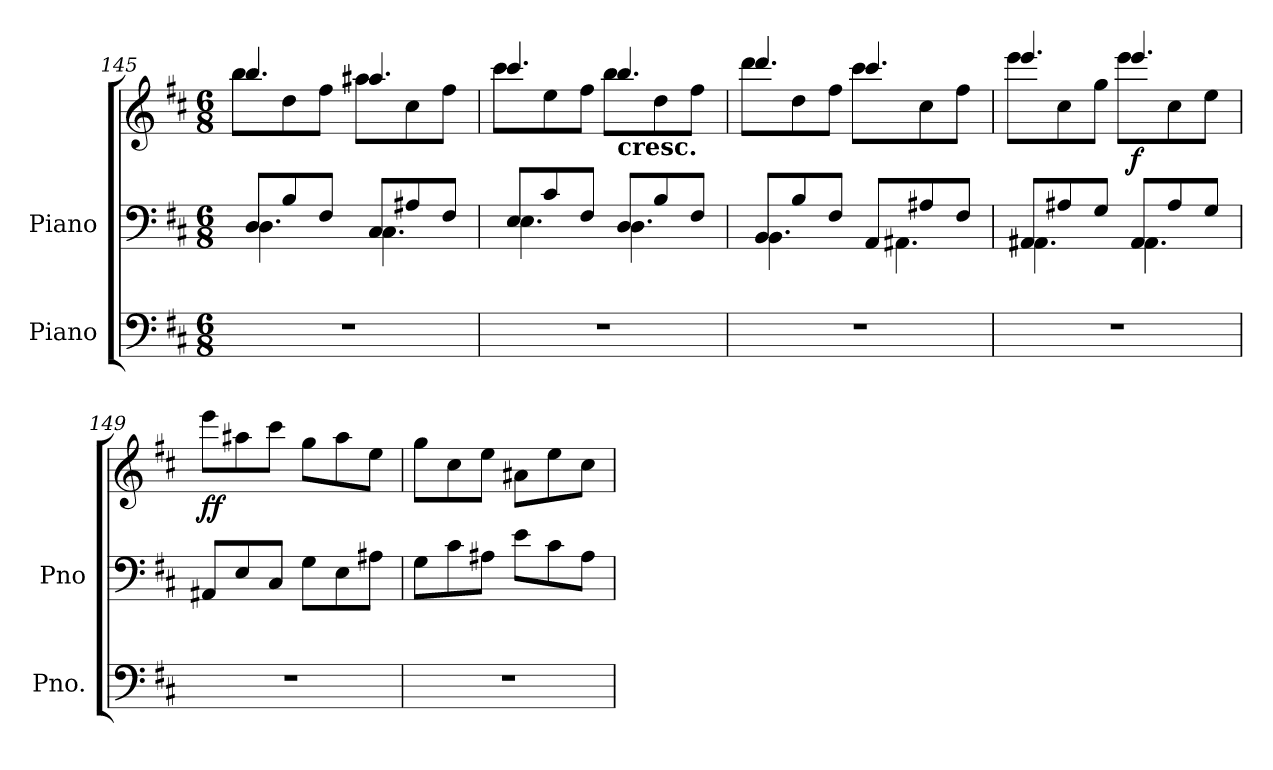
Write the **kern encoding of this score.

**kern	**kern	**kern	**dynam
*part2	*part1	*part1	*part1
*staff3	*staff2	*staff1	*staff1/2
*I"Piano	*I"Piano	*	*
*I'Pno.	*I'Pno	*	*
!!LO:LB:g=z
*clefF4	*clefF4	*clefG2	*
*k[f#c#]	*k[f#c#]	*k[f#c#]	*
*M6/8	*M6/8	*M6/8	*
=145	=145	=145	=145
*	*^	*^	*
2.r	8D/L	4.D\	4.bb/	8bb\L	.
.	8B/	.	.	8dd\	.
.	8F#/J	.	.	8ff#\J	.
.	8C#/L	4.C#\	4.aa#X/	8aa#\L	.
.	8A#X/	.	.	8cc#\	.
.	8F#/J	.	.	8ff#\J	.
=146	=146	=146	=146	=146	=146
2.r	8E/L	4.E\	4.ccc#/	8ccc#\L	.
.	8c#/	.	.	8ee\	.
.	8F#/J	.	.	8ff#\J	.
!	!	!	!LO:TX:b:B:t=cresc.	!	!
.	8D/L	4.D\	4.bb/	8bb\L	.
.	8B/	.	.	8dd\	.
.	8F#/J	.	.	8ff#\J	.
=147	=147	=147	=147	=147	=147
2.r	8BB/L	4.BB\	4.ddd/	8ddd\L	.
.	8B/	.	.	8dd\	.
.	8F#/J	.	.	8ff#\J	.
.	8AA/L	4.AA#X\	4.ccc#/	8ccc#\L	.
.	8A#X/	.	.	8cc#\	.
.	8F#/J	.	.	8ff#\J	.
=148	=148	=148	=148	=148	=148
2.r	8AA#X/L	4.AA#\	4.eee/	8eee\L	.
.	8A#X/	.	.	8cc#\	.
.	8G/J	.	.	8gg\J	.
!	!	!	!	!	!LO:DY:b
.	8AA#/L	4.AA#\	4.eee/	8eee\L	f
.	8A#/	.	.	8cc#\	.
.	8G/J	.	.	8ee\J	.
*	*v	*v	*	*	*
=149	=149	=149	=149	=149
!	!	!	!	!LO:DY:b
*	*	*v	*v	*
2.r	8AA#X/L	8eee\L	ff
.	8E/	8aa#X\	.
.	8C#/J	8ccc#\J	.
.	8G\L	8gg\L	.
.	8E\	8aa#\	.
.	8A#X\J	8ee\J	.
=150	=150	=150	=150
2.r	8G\L	8gg\L	.
.	8c#\	8cc#\	.
.	8A#X\J	8ee\J	.
.	8e\L	8a#X\L	.
.	8c#\	8ee\	.
.	8A#\J	8cc#\J	.
=	=	=	=
*-	*-	*-	*-
